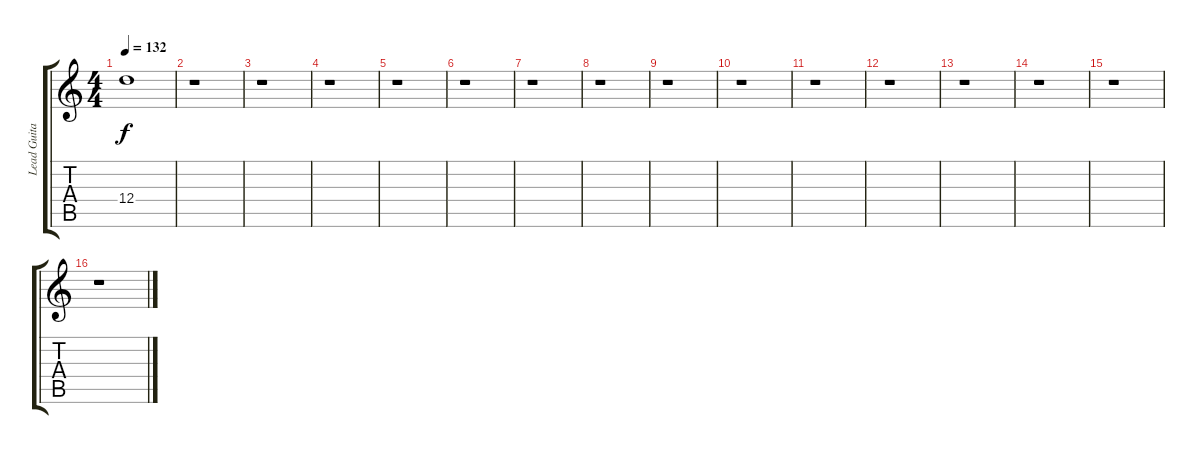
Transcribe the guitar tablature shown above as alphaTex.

\track ("Lead Guitar" "Lead Guita") {instrument distortionguitar}
\staff {score tabs}
\tuning (E4 B3 G3 D3 A2 E2) {hide}
\ts (4 4)
\tempo 132
\clef g2
\ks c
12.4{t}.1{dy f} |
r.1 |
r.1 |
r.1 |
r.1 |
r.1 |
r.1 |
r.1 |
r.1 |
r.1 |
r.1 |
r.1 |
r.1 |
r.1 |
r.1 |
r.1
